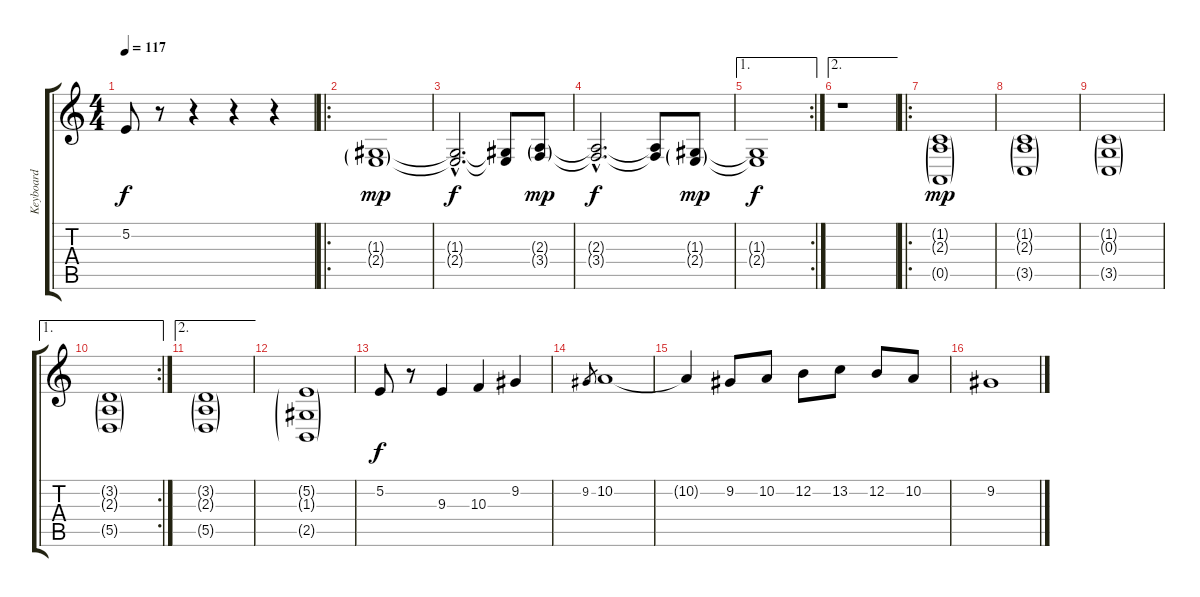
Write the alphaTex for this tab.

\track ("Keyboard" "Keyboard") {instrument stringensemble1}
\staff {score tabs}
\tuning (E4 B3 G3 D3 A2 E2) {hide}
\ts (4 4)
\tempo 117
\clef g2
\ks c
5.2.8{dy f} r.8 r.4 r.4 r.4 |
\ro
(1.3{g} 2.4{g}).1{dy mp volume 13 instrument synthstrings1} |
(1.3{hac t} 2.4{hac t}).2{d dy f} (1.3{t} 2.4{t}).8 (2.3{g} 3.4{g}).8{dy mp} |
(2.3{hac t} 3.4{hac t}).2{d dy f} (2.3{t} 3.4{t}).8 (1.3{g} 2.4{g}).8{dy mp} |
\ae 1
\rc 2
(1.3{t} 2.4{t}).1{dy f} |
\ae 2
r.1 |
\ro
(1.2{g} 2.3{g} 0.5{g}).1{dy mp volume 16 instrument synthstrings1} |
(1.2{g} 2.3{g} 3.5{g}).1 |
(1.2{g} 0.3{g} 3.5{g}).1 |
\ae 1
\rc 2
(3.2{g} 2.3{g} 5.5{g}).1 |
\ae 2
(3.2{g} 2.3{g} 5.5{g}).1 |
(5.2{g} 1.3{g} 2.5{g}).1 |
5.2.8{dy f} r.8 9.3.4 10.3.4 9.2.4 |
9.2.8{gr} 10.2.1 |
10.2{t}.4 9.2.8 10.2.8 12.2.8 13.2.8 12.2.8 10.2.8 |
9.2.1
